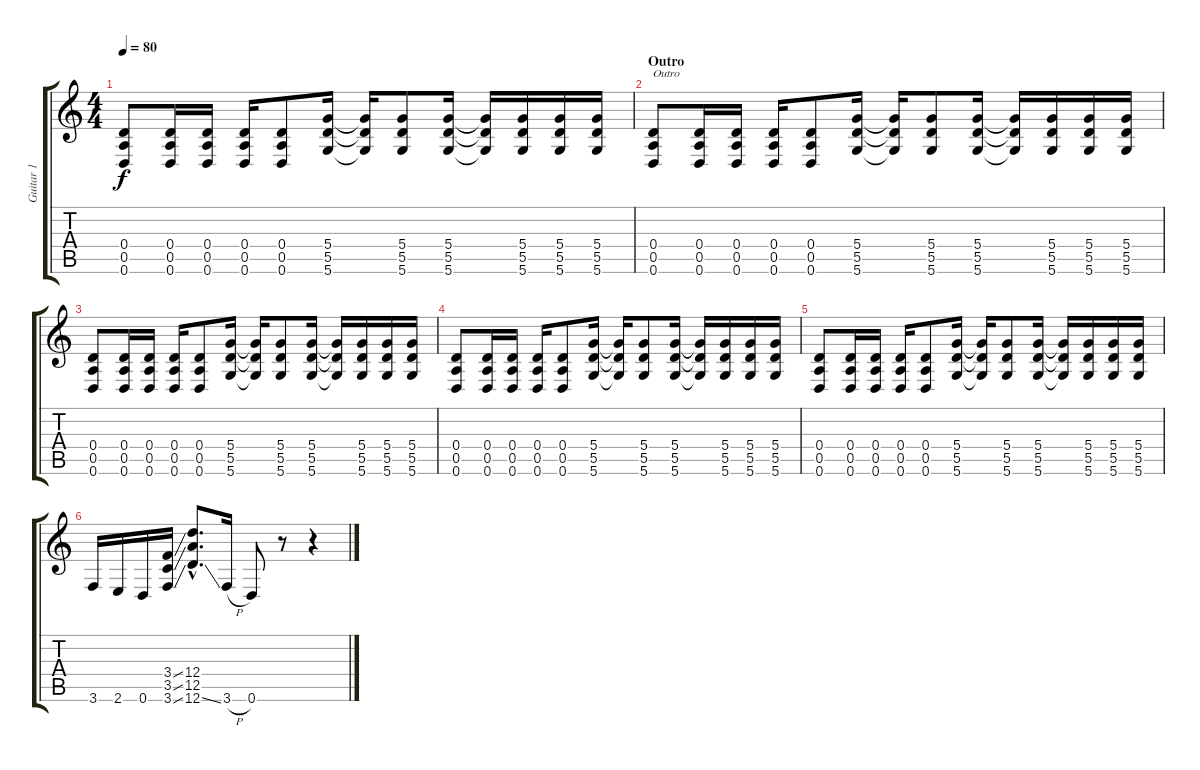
\track ("Guitar 1" "Guitar 1") {instrument overdrivenguitar}
\staff {score tabs}
\tuning (E4 B3 G3 D3 A2 D2) {hide}
\ts (4 4)
\tempo 80
\clef g2
\ks c
(0.4 0.5 0.6).8{dy f} (0.4 0.5 0.6).16 (0.4 0.5 0.6).16 (0.4 0.5 0.6).16 (0.4 0.5 0.6).8 (5.4 5.5 5.6).16 (5.4{t} 5.5{t} 5.6{t}).16 (5.4 5.5 5.6).8 (5.4 5.5 5.6).16 (5.4{t} 5.5{t} 5.6{t}).16 (5.4 5.5 5.6).16 (5.4 5.5 5.6).16 (5.4 5.5 5.6).16 |
\section ("" "Outro")
(0.4 0.5 0.6).8{txt "Outro"} (0.4 0.5 0.6).16 (0.4 0.5 0.6).16 (0.4 0.5 0.6).16 (0.4 0.5 0.6).8 (5.4 5.5 5.6).16 (5.4{t} 5.5{t} 5.6{t}).16 (5.4 5.5 5.6).8 (5.4 5.5 5.6).16 (5.4{t} 5.5{t} 5.6{t}).16 (5.4 5.5 5.6).16 (5.4 5.5 5.6).16 (5.4 5.5 5.6).16 |
(0.4 0.5 0.6).8 (0.4 0.5 0.6).16 (0.4 0.5 0.6).16 (0.4 0.5 0.6).16 (0.4 0.5 0.6).8 (5.4 5.5 5.6).16 (5.4{t} 5.5{t} 5.6{t}).16 (5.4 5.5 5.6).8 (5.4 5.5 5.6).16 (5.4{t} 5.5{t} 5.6{t}).16 (5.4 5.5 5.6).16 (5.4 5.5 5.6).16 (5.4 5.5 5.6).16 |
(0.4 0.5 0.6).8 (0.4 0.5 0.6).16 (0.4 0.5 0.6).16 (0.4 0.5 0.6).16 (0.4 0.5 0.6).8 (5.4 5.5 5.6).16 (5.4{t} 5.5{t} 5.6{t}).16 (5.4 5.5 5.6).8 (5.4 5.5 5.6).16 (5.4{t} 5.5{t} 5.6{t}).16 (5.4 5.5 5.6).16 (5.4 5.5 5.6).16 (5.4 5.5 5.6).16 |
(0.4 0.5 0.6).8 (0.4 0.5 0.6).16 (0.4 0.5 0.6).16 (0.4 0.5 0.6).16 (0.4 0.5 0.6).8 (5.4 5.5 5.6).16 (5.4{t} 5.5{t} 5.6{t}).16 (5.4 5.5 5.6).8 (5.4 5.5 5.6).16 (5.4{t} 5.5{t} 5.6{t}).16 (5.4 5.5 5.6).16 (5.4 5.5 5.6).16 (5.4 5.5 5.6).16 |
3.6.16 2.6.16 0.6.16 (3.4{ss} 3.5{ss} 3.6{ss}).16 (12.4{hac} 12.5{hac} 12.6{ss hac}).8{d} 3.6{h}.16 0.6.8 r.8 r.4
